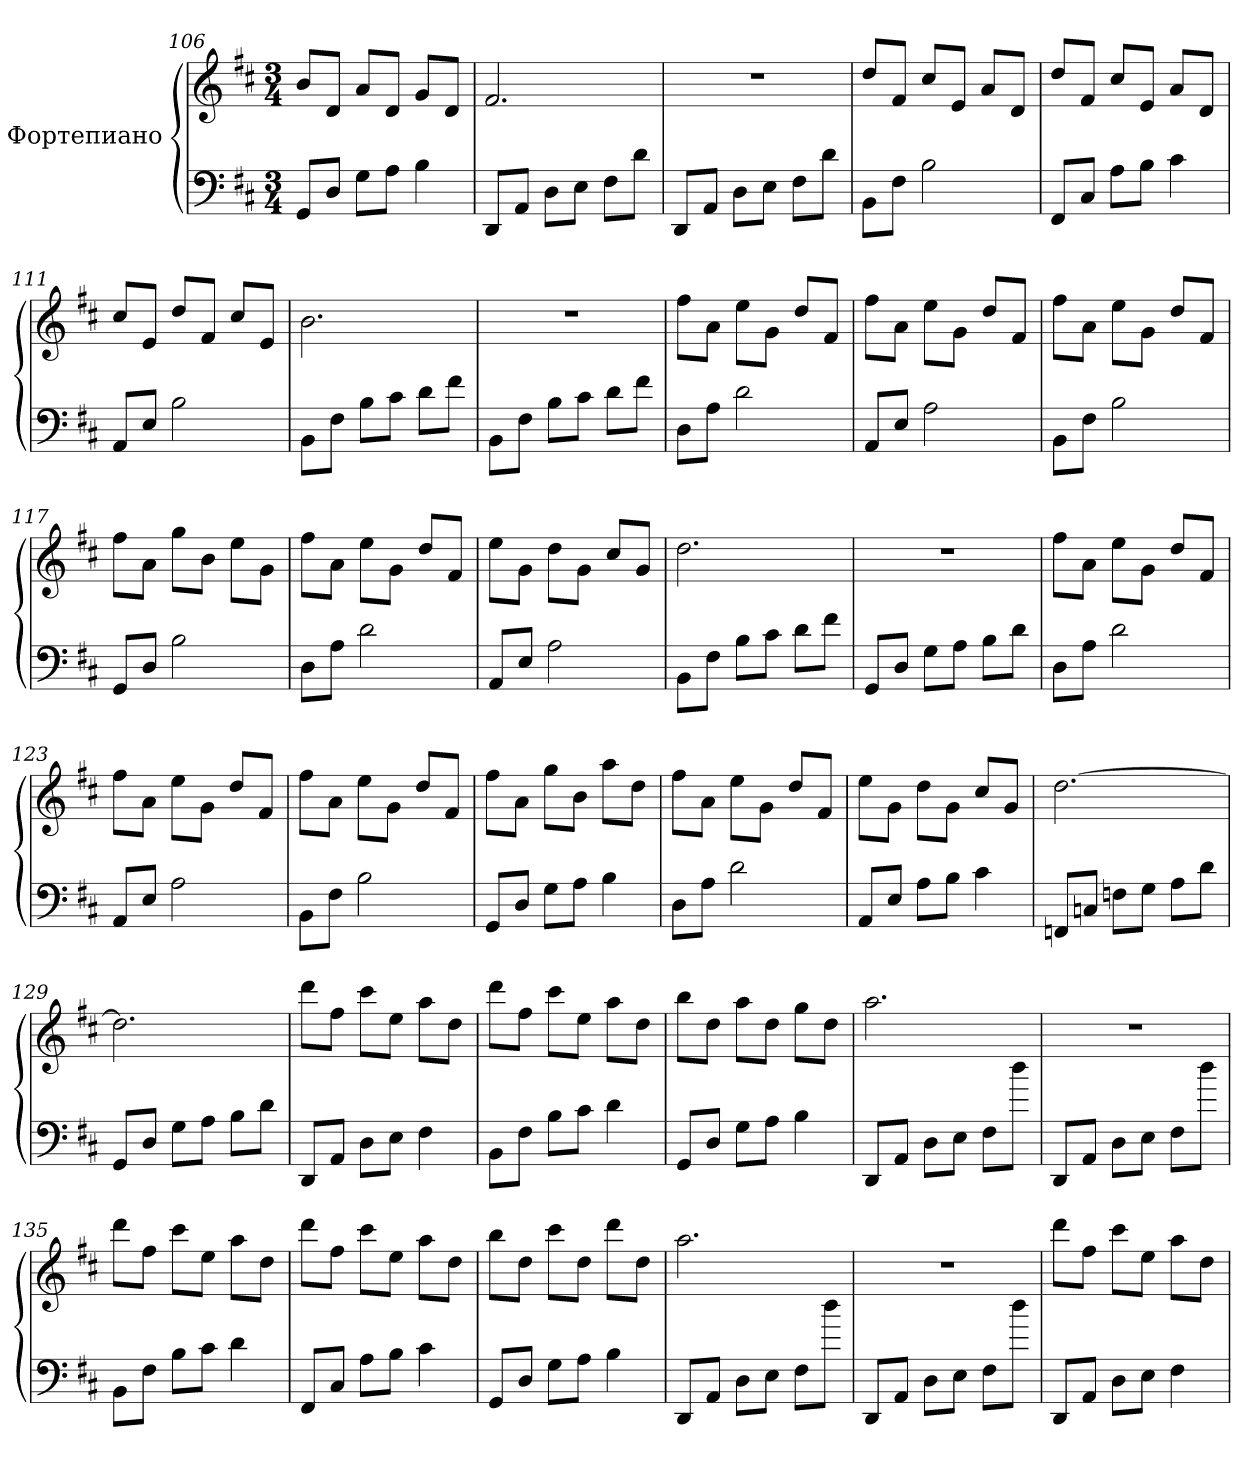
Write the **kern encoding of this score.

**kern	**kern
*part1	*part1
*staff2	*staff1
*I"Фортепиано	*
!!LO:LB:g=z
*clefF4	*clefG2
*k[f#c#]	*k[f#c#]
*M3/4	*M3/4
=106	=106
8GG/L	8b/L
8D/J	8d/J
8G\L	8a/L
8A\J	8d/J
4B\	8g/L
.	8d/J
=107	=107
8DD/L	2.f#/
8AA/J	.
8D\L	.
8E\J	.
8F#\L	.
8d\J	.
=108	=108
8DD/L	2.r
8AA/J	.
8D\L	.
8E\J	.
8F#\L	.
8d\J	.
=109	=109
8BB\L	8dd/L
8F#\J	8f#/J
2B\	8cc#/L
.	8e/J
.	8a/L
.	8d/J
=110	=110
8FF#/L	8dd/L
8C#/J	8f#/J
8A\L	8cc#/L
8B\J	8e/J
4c#\	8a/L
.	8d/J
=111	=111
8AA/L	8cc#/L
8E/J	8e/J
2B\	8dd/L
.	8f#/J
.	8cc#/L
.	8e/J
=112	=112
8BB\L	2.b\
8F#\J	.
8B\L	.
8c#\J	.
8d\L	.
8f#\J	.
!!LO:PB:g=z
=113	=113
8BB\L	2.r
8F#\J	.
8B\L	.
8c#\J	.
8d\L	.
8f#\J	.
=114	=114
8D\L	8ff#\L
8A\J	8a\J
2d\	8ee\L
.	8g\J
.	8dd/L
.	8f#/J
=115	=115
8AA/L	8ff#\L
8E/J	8a\J
2A\	8ee\L
.	8g\J
.	8dd/L
.	8f#/J
=116	=116
8BB\L	8ff#\L
8F#\J	8a\J
2B\	8ee\L
.	8g\J
.	8dd/L
.	8f#/J
=117	=117
8GG/L	8ff#\L
8D/J	8a\J
2B\	8gg\L
.	8b\J
.	8ee\L
.	8g\J
=118	=118
8D\L	8ff#\L
8A\J	8a\J
2d\	8ee\L
.	8g\J
.	8dd/L
.	8f#/J
=119	=119
8AA/L	8ee\L
8E/J	8g\J
2A\	8dd\L
.	8g\J
.	8cc#/L
.	8g/J
!!LO:LB:g=z
=120	=120
8BB\L	2.dd\
8F#\J	.
8B\L	.
8c#\J	.
8d\L	.
8f#\J	.
=121	=121
8GG/L	2.r
8D/J	.
8G\L	.
8A\J	.
8B\L	.
8d\J	.
=122	=122
8D\L	8ff#\L
8A\J	8a\J
2d\	8ee\L
.	8g\J
.	8dd/L
.	8f#/J
=123	=123
8AA/L	8ff#\L
8E/J	8a\J
2A\	8ee\L
.	8g\J
.	8dd/L
.	8f#/J
=124	=124
8BB\L	8ff#\L
8F#\J	8a\J
2B\	8ee\L
.	8g\J
.	8dd/L
.	8f#/J
=125	=125
8GG/L	8ff#\L
8D/J	8a\J
8G\L	8gg\L
8A\J	8b\J
4B\	8aa\L
.	8dd\J
=126	=126
8D\L	8ff#\L
8A\J	8a\J
2d\	8ee\L
.	8g\J
.	8dd/L
.	8f#/J
!!LO:LB:g=z
=127	=127
8AA/L	8ee\L
8E/J	8g\J
8A\L	8dd\L
8B\J	8g\J
4c#\	8cc#/L
.	8g/J
=128	=128
8FFn/L	[2.dd\
8Cn/J	.
8Fn\L	.
8G\J	.
8A\L	.
8d\J	.
=129	=129
8GG/L	2.dd\]
8D/J	.
8G\L	.
8A\J	.
8B\L	.
8d\J	.
=130	=130
8DD/L	8ddd\L
8AA/J	8ff#\J
8D\L	8ccc#\L
8E\J	8ee\J
4F#\	8aa\L
.	8dd\J
=131	=131
8BB\L	8ddd\L
8F#\J	8ff#\J
8B\L	8ccc#\L
8c#\J	8ee\J
4d\	8aa\L
.	8dd\J
=132	=132
8GG/L	8bb\L
8D/J	8dd\J
8G\L	8aa\L
8A\J	8dd\J
4B\	8gg\L
.	8dd\J
=133	=133
8DD/L	2.aa\
8AA/J	.
8D\L	.
8E\J	.
8F#\L	.
8dd\J	.
!!LO:LB:g=z
=134	=134
8DD/L	2.r
8AA/J	.
8D\L	.
8E\J	.
8F#\L	.
8dd\J	.
=135	=135
8BB\L	8ddd\L
8F#\J	8ff#\J
8B\L	8ccc#\L
8c#\J	8ee\J
4d\	8aa\L
.	8dd\J
=136	=136
8FF#/L	8ddd\L
8C#/J	8ff#\J
8A\L	8ccc#\L
8B\J	8ee\J
4c#\	8aa\L
.	8dd\J
=137	=137
8GG/L	8bb\L
8D/J	8dd\J
8G\L	8ccc#\L
8A\J	8dd\J
4B\	8ddd\L
.	8dd\J
=138	=138
8DD/L	2.aa\
8AA/J	.
8D\L	.
8E\J	.
8F#\L	.
8dd\J	.
=139	=139
8DD/L	2.r
8AA/J	.
8D\L	.
8E\J	.
8F#\L	.
8dd\J	.
=140	=140
8DD/L	8ddd\L
8AA/J	8ff#\J
8D\L	8ccc#\L
8E\J	8ee\J
4F#\	8aa\L
.	8dd\J
=	=
*-	*-
